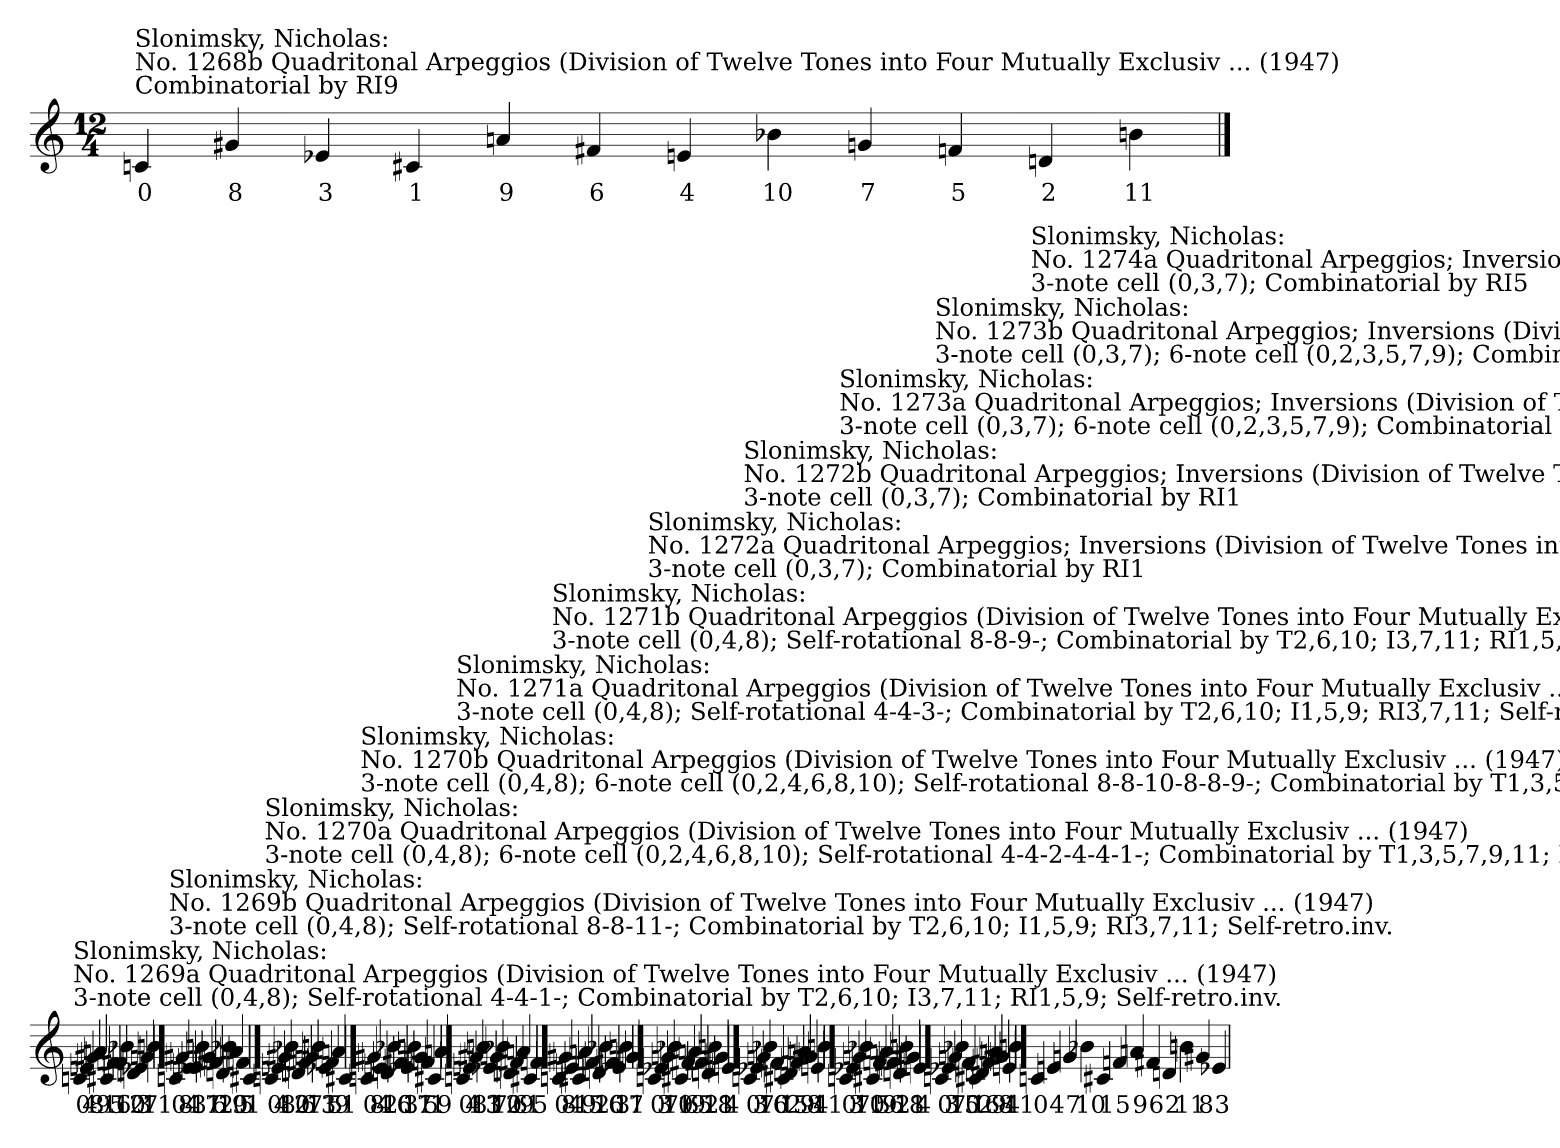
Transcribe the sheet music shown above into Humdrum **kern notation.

**kern	**text
*part1	*part1
*staff1	*staff1
!!LO:LB:g=z
*M12/4	*
==1225	==1225
!LO:TX:t=Slonimsky, Nicholas&colon; \nNo. 1268b Quadritonal Arpeggios (Division of Twelve Tones into Four Mutually Exclusiv ... (1947)\nCombinatorial by RI9	!
4cn	0
4g#X	8
4e-X	3
4c#X	1
4an	9
4f#X	6
4en	4
4b-X	10
4gn	7
4fn	5
4dn	2
4bn	11
!!LO:LB:g=z
==1226	==1226
!LO:TX:t=Slonimsky, Nicholas&colon; \nNo. 1269a Quadritonal Arpeggios (Division of Twelve Tones into Four Mutually Exclusiv ... (1947)\n3-note cell (0,4,8); Self-rotational 4-4-1-; Combinatorial by T2,6,10; I3,7,11; RI1,5,9; Self-retro.inv.	!
4cn	0
4en	4
4g#X	8
4an	9
4c#X	1
4fn	5
4f#X	6
4b-X	10
4dn	2
4e-X	3
4gn	7
4bn	11
!!LO:LB:g=z
==1227	==1227
!LO:TX:t=Slonimsky, Nicholas&colon; \nNo. 1269b Quadritonal Arpeggios (Division of Twelve Tones into Four Mutually Exclusiv ... (1947)\n3-note cell (0,4,8); Self-rotational 8-8-11-; Combinatorial by T2,6,10; I1,5,9; RI3,7,11; Self-retro.inv.	!
4cn	0
4g#X	8
4en	4
4e-X	3
4bn	11
4gn	7
4f#X	6
4dn	2
4b-X	10
4an	9
4fn	5
4c#X	1
!!LO:LB:g=z
==1228	==1228
!LO:TX:t=Slonimsky, Nicholas&colon; \nNo. 1270a Quadritonal Arpeggios (Division of Twelve Tones into Four Mutually Exclusiv ... (1947)\n3-note cell (0,4,8); 6-note cell (0,2,4,6,8,10); Self-rotational 4-4-2-4-4-1-; Combinatorial by T1,3,5,7,9,11; I1,3,5,7,9,11; RI2,4,6,8,10,12; Self-retro.inv.	!
4cn	0
4en	4
4g#X	8
4b-X	10
4dn	2
4f#X	6
4gn	7
4bn	11
4e-X	3
4fn	5
4an	9
4c#X	1
!!LO:LB:g=z
==1229	==1229
!LO:TX:t=Slonimsky, Nicholas&colon; \nNo. 1270b Quadritonal Arpeggios (Division of Twelve Tones into Four Mutually Exclusiv ... (1947)\n3-note cell (0,4,8); 6-note cell (0,2,4,6,8,10); Self-rotational 8-8-10-8-8-9-; Combinatorial by T1,3,5,7,9,11; I1,3,5,7,9,11; RI2,4,6,8,10,12; Self-retro.inv.	!
4cn	0
4g#X	8
4en	4
4dn	2
4b-X	10
4f#X	6
4e-X	3
4bn	11
4gn	7
4fn	5
4c#X	1
4an	9
!!LO:LB:g=z
==1230	==1230
!LO:TX:t=Slonimsky, Nicholas&colon; \nNo. 1271a Quadritonal Arpeggios (Division of Twelve Tones into Four Mutually Exclusiv ... (1947)\n3-note cell (0,4,8); Self-rotational 4-4-3-; Combinatorial by T2,6,10; I1,5,9; RI3,7,11; Self-retro.inv.	!
4cn	0
4en	4
4g#X	8
4bn	11
4e-X	3
4gn	7
4b-X	10
4dn	2
4f#X	6
4an	9
4c#X	1
4fn	5
!!LO:LB:g=z
==1231	==1231
!LO:TX:t=Slonimsky, Nicholas&colon; \nNo. 1271b Quadritonal Arpeggios (Division of Twelve Tones into Four Mutually Exclusiv ... (1947)\n3-note cell (0,4,8); Self-rotational 8-8-9-; Combinatorial by T2,6,10; I3,7,11; RI1,5,9; Self-retro.inv.	!
4cn	0
4g#X	8
4en	4
4c#X	1
4an	9
4fn	5
4dn	2
4b-X	10
4f#X	6
4e-X	3
4bn	11
4gn	7
!!LO:LB:g=z
==1232	==1232
!LO:TX:t=Slonimsky, Nicholas&colon; \nNo. 1272a Quadritonal Arpeggios; Inversions (Division of Twelve Tones into Four Mutua ... (1947)\n3-note cell (0,3,7); Combinatorial by RI1	!
4cn	0
4e-X	3
4gn	7
4b-X	10
4c#X	1
4f#X	6
4an	9
4fn	5
4dn	2
4bn	11
4g#X	8
4en	4
!!LO:LB:g=z
==1233	==1233
!LO:TX:t=Slonimsky, Nicholas&colon; \nNo. 1272b Quadritonal Arpeggios; Inversions (Division of Twelve Tones into Four Mutua ... (1947)\n3-note cell (0,3,7); Combinatorial by RI1	!
4cn	0
4e-X	3
4gn	7
4b-X	10
4f#X	6
4c#X	1
4dn	2
4fn	5
4an	9
4g#X	8
4en	4
4bn	11
!!LO:LB:g=z
==1234	==1234
!LO:TX:t=Slonimsky, Nicholas&colon; \nNo. 1273a Quadritonal Arpeggios; Inversions (Division of Twelve Tones into Four Mutua ... (1947)\n3-note cell (0,3,7); 6-note cell (0,2,3,5,7,9); Combinatorial by I9	!
4cn	0
4e-X	3
4gn	7
4b-X	10
4c#X	1
4fn	5
4an	9
4f#X	6
4dn	2
4bn	11
4g#X	8
4en	4
!!LO:LB:g=z
==1235	==1235
!LO:TX:t=Slonimsky, Nicholas&colon; \nNo. 1273b Quadritonal Arpeggios; Inversions (Division of Twelve Tones into Four Mutua ... (1947)\n3-note cell (0,3,7); 6-note cell (0,2,3,5,7,9); Combinatorial by I9	!
4cn	0
4e-X	3
4gn	7
4b-X	10
4fn	5
4c#X	1
4dn	2
4f#X	6
4an	9
4g#X	8
4en	4
4bn	11
!!LO:LB:g=z
==1236	==1236
!LO:TX:t=Slonimsky, Nicholas&colon; \nNo. 1274a Quadritonal Arpeggios; Inversions (Division of Twelve Tones into Four Mutua ... (1947)\n3-note cell (0,3,7); Combinatorial by RI5	!
4cn	0
4en	4
4gn	7
4b-X	10
4c#X	1
4fn	5
4an	9
4f#X	6
4dn	2
4bn	11
4g#X	8
4e-X	3
=	=
*-	*-
